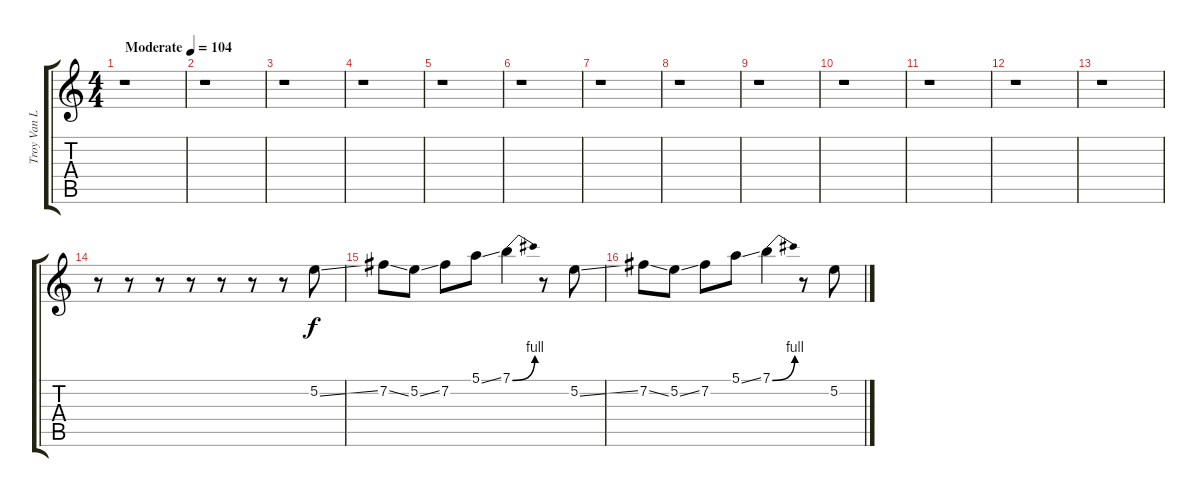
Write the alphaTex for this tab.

\track ("Troy Van Leeuwen (Guitar 2)" "Troy Van L") {instrument overdrivenguitar}
\staff {score tabs}
\tuning (E4 B3 G3 D3 A2 E2) {hide}
\ts (4 4)
\tempo (104 "Moderate")
\clef g2
\ks c
r.1{dy f instrument overdrivenguitar} |
r.1 |
r.1 |
r.1 |
r.1 |
r.1 |
r.1 |
r.1 |
r.1 |
r.1 |
r.1 |
r.1 |
r.1 |
r.8 r.8 r.8 r.8 r.8 r.8 r.8 5.2{ss}.8 |
7.2{ss}.8 5.2{ss}.8 7.2.8 5.1{ss}.8 7.1{be (bend 0 0 60 4)}.4 r.8 5.2{ss}.8 |
7.2{ss}.8 5.2{ss}.8 7.2.8 5.1{ss}.8 7.1{be (bend 0 0 60 4)}.4 r.8 5.2{ss}.8
